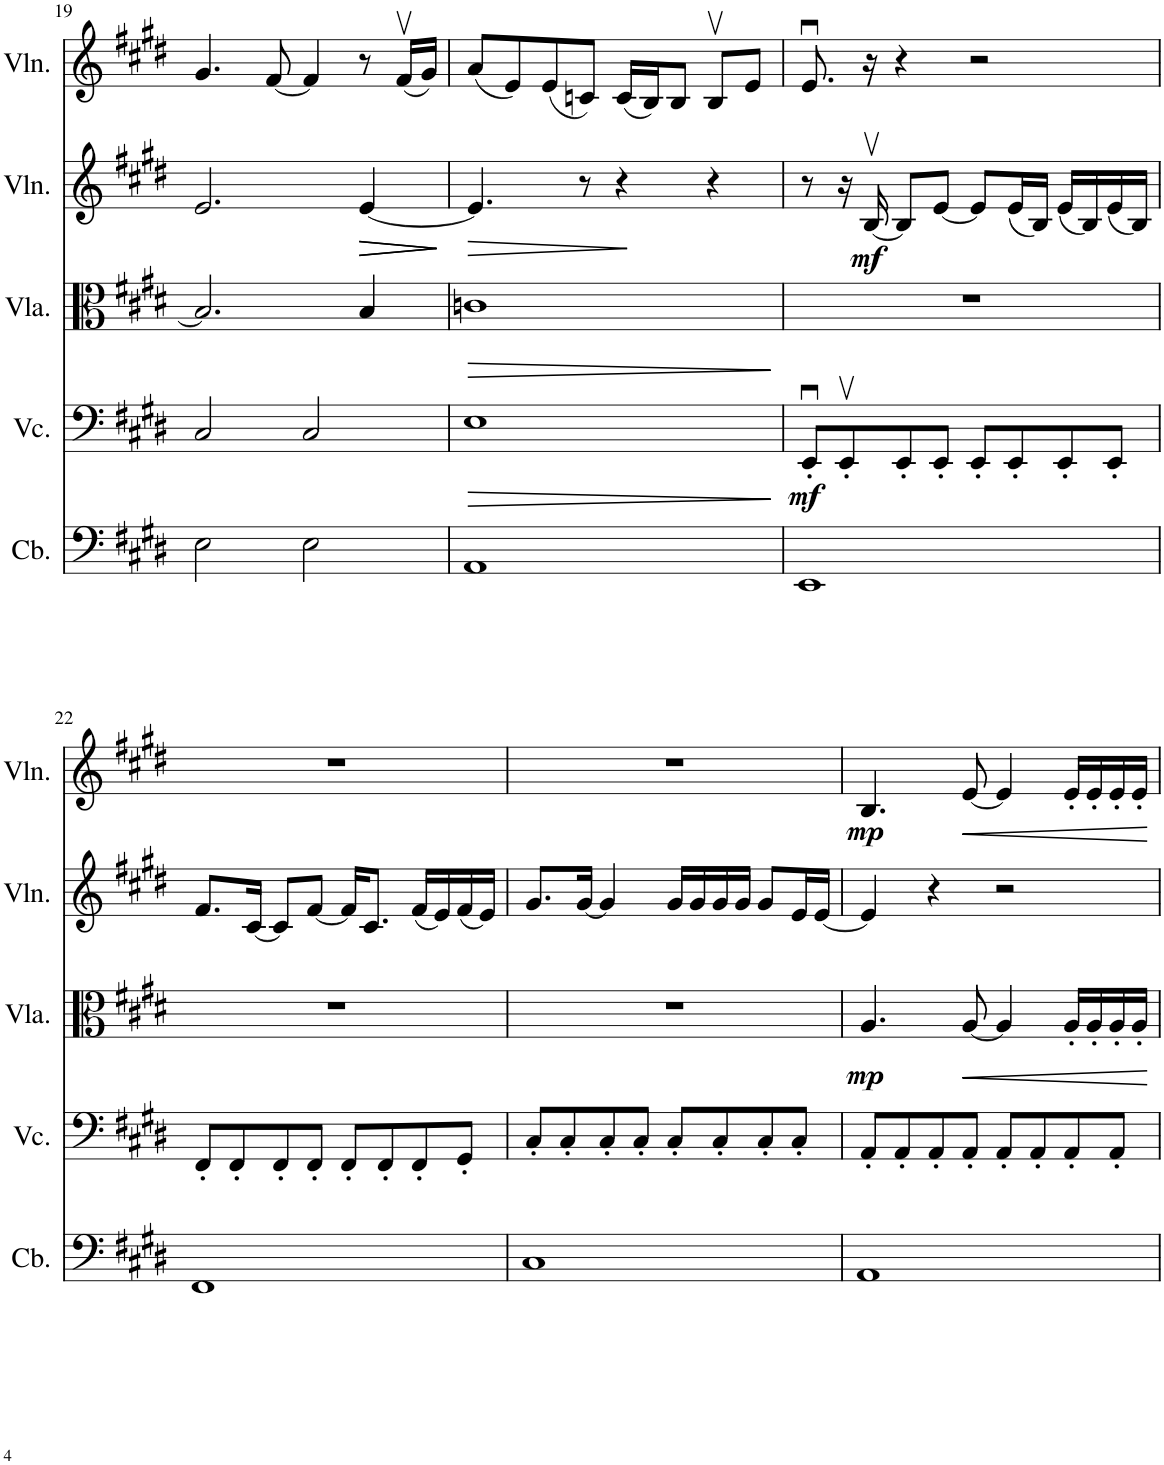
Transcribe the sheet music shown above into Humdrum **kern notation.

**kern	**kern	**dynam	**kern	**dynam	**kern	**dynam	**kern	**dynam
*part5	*part4	*part4	*part3	*part3	*part2	*part2	*part1	*part1
*staff5	*staff4	*staff4	*staff3	*staff3	*staff2	*staff2	*staff1	*staff1
*I"Contrabass	*I"Violoncello	*	*I"Viola	*	*I"Violin	*	*I"Violin	*
*I'Cb.	*I'Vc.	*	*I'Vla.	*	*I'Vln.	*	*I'Vln.	*
!!LO:PB:g=z
*clefF4	*clefF4	*	*clefC3	*	*clefG2	*	*clefG2	*
*Trd7c12	*	*	*	*	*	*	*	*
*k[f#c#g#d#]	*k[f#c#g#d#]	*	*k[f#c#g#d#]	*	*k[f#c#g#d#]	*	*k[f#c#g#d#]	*
*M4/4	*M4/4	*	*M4/4	*	*M4/4	*	*M4/4	*
=19	=19	=19	=19	=19	=19	=19	=19	=19
2E\	2C#/	.	2.B/]	.	2.e/	.	4.g#/	.
.	.	.	.	.	.	.	[8f#/	.
2E\	2C#/	.	.	.	.	.	4f#/]	.
!	!	!	!	!	!	!LO:HP:b	!	!
!	!	!	!	!	!	!LO:HP:n=1:b	!	!
.	.	.	4B/	.	[4e/	> >	8r	.
.	.	.	.	.	.	.	(16f#v/LL	.
.	.	.	.	.	.	.	16g#/JJ)	.
.	.	.	.	.	.	]	.	.
=20	=20	=20	=20	=20	=20	=20	=20	=20
!	!	!LO:HP:b	!	!LO:HP:b	!	!	!	!
1AA	1E	>	1cn	>	4.e/]	.	(8a/L	.
.	.	.	.	.	.	.	8e/)	.
.	.	.	.	.	.	.	(8e/	.
!	!	!	!	!	!	!LO:HP:n=1:b	!	!
.	.	.	.	.	8r	] >	8cn/J)	.
.	.	.	.	.	4r	.	(16c/LL	.
.	.	.	.	.	.	.	16B/J)	.
.	.	.	.	.	.	.	8B/J	.
.	.	.	.	.	4r	.	8Bv/L	.
.	.	.	.	.	.	.	8e/J	.
.	.	]	.	]	.	]	.	.
=21	=21	=21	=21	=21	=21	=21	=21	=21
!	!	!LO:DY:b	!	!	!	!	!	!
1EE	8EEu'/L	mf	1r	.	8r	.	8.eu/	.
.	8EEv'/	.	.	.	16r	.	.	.
!	!	!	!	!	!	!LO:DY:b	!	!
.	.	.	.	.	[16Bv/	mf	16r	.
.	8EE'/	.	.	.	8B/L]	.	4r	.
.	8EE'/J	.	.	.	[8e/J	.	.	.
.	8EE'/L	.	.	.	8e/L]	.	2r	.
.	8EE'/	.	.	.	(16e/L	.	.	.
.	.	.	.	.	16B/JJ)	.	.	.
.	8EE'/	.	.	.	(16e/LL	.	.	.
.	.	.	.	.	16B/)	.	.	.
.	8EE'/J	.	.	.	(16e/	.	.	.
.	.	.	.	.	16B/JJ)	.	.	.
!!LO:LB:g=z
=22	=22	=22	=22	=22	=22	=22	=22	=22
1FF#	8FF#'/L	.	1r	.	8.f#/L	.	1r	.
.	8FF#'/	.	.	.	.	.	.	.
.	.	.	.	.	[16c#/Jk	.	.	.
.	8FF#'/	.	.	.	8c#/L]	.	.	.
.	8FF#'/J	.	.	.	[8f#/J	.	.	.
.	8FF#'/L	.	.	.	16f#/KL]	.	.	.
.	.	.	.	.	8.c#/J	.	.	.
.	8FF#'/	.	.	.	.	.	.	.
.	8FF#'/	.	.	.	(16f#/LL	.	.	.
.	.	.	.	.	16e/)	.	.	.
.	8GG#'/J	.	.	.	(16f#/	.	.	.
.	.	.	.	.	16e/JJ)	.	.	.
=23	=23	=23	=23	=23	=23	=23	=23	=23
1C#	8C#'/L	.	1r	.	8.g#/L	.	1r	.
.	8C#'/	.	.	.	.	.	.	.
.	.	.	.	.	[16g#/Jk	.	.	.
.	8C#'/	.	.	.	4g#/]	.	.	.
.	8C#'/J	.	.	.	.	.	.	.
.	8C#'/L	.	.	.	16g#/LL	.	.	.
.	.	.	.	.	16g#/	.	.	.
.	8C#'/	.	.	.	16g#/	.	.	.
.	.	.	.	.	16g#/JJ	.	.	.
.	8C#'/	.	.	.	8g#/L	.	.	.
.	8C#'/J	.	.	.	16e/L	.	.	.
.	.	.	.	.	[16e/JJ	.	.	.
=24	=24	=24	=24	=24	=24	=24	=24	=24
!	!	!	!	!LO:DY:b	!	!	!	!LO:DY:b
1AA	8AA'/L	.	4.A/	mp	4e/]	.	4.B/	mp
.	8AA'/	.	.	.	.	.	.	.
.	8AA'/	.	.	.	4r	.	.	.
!	!	!	!	!LO:HP:b	!	!	!	!LO:HP:b
.	8AA'/J	.	[8A/	<	.	.	[8e/	<
.	8AA'/L	.	4A/]	.	2r	.	4e/]	.
.	8AA'/	.	.	.	.	.	.	.
.	8AA'/	.	16A'/LL	.	.	.	16e'/LL	.
.	.	.	16A'/	.	.	.	16e'/	.
.	8AA'/J	.	16A'/	.	.	.	16e'/	.
.	.	.	16A'/JJ	.	.	.	16e'/JJ	.
.	.	.	.	[	.	.	.	[
=	=	=	=	=	=	=	=	=
*-	*-	*-	*-	*-	*-	*-	*-	*-
